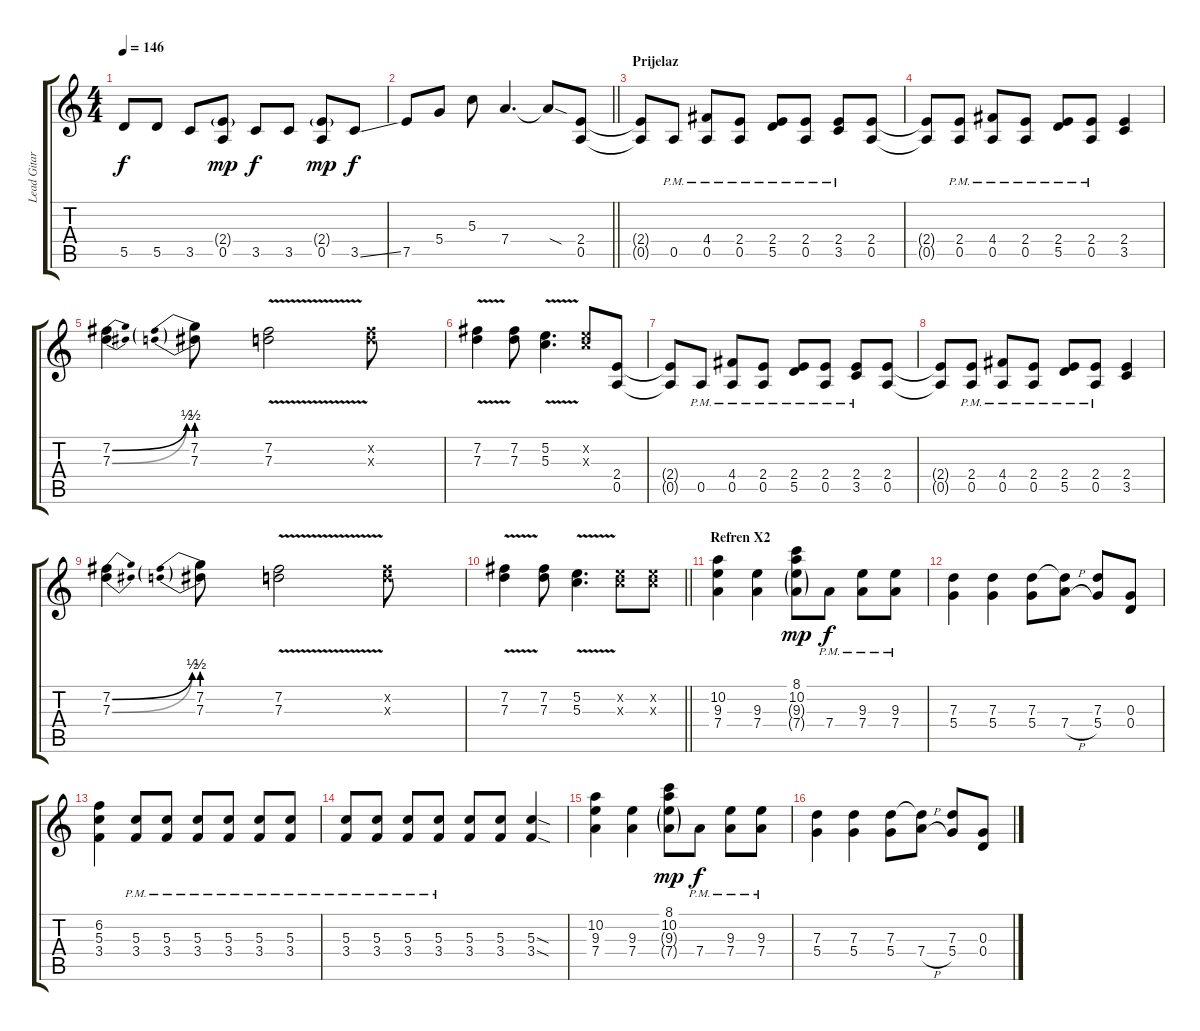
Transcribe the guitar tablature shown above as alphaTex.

\track ("Lead Gitara" "Lead Gitar") {instrument overdrivenguitar}
\staff {score tabs}
\tuning (E4 B3 G3 D3 A2 E2) {hide}
\ts (4 4)
\tempo 146
\clef g2
\ks c
5.5{t}.8{dy f} 5.5.8 3.5.8 (2.4{g} 0.5).8{dy mp} 3.5.8{dy f} 3.5.8 (2.4{g} 0.5).8{dy mp} 3.5{ss}.8{dy f} |
\barLineRight lightlight
7.5.8 5.4.8 5.3.8 7.4.4{d} 7.4{sod t}.8 (2.4 0.5).8 |
\section ("" "Prijelaz")
(2.4{t} 0.5{t}).8 0.5{pm}.8 (4.4 0.5{pm}).8 (2.4 0.5{pm}).8 (2.4{pm} 5.5).8 (2.4 0.5{pm}).8 (2.4{pm} 3.5).8 (2.4 0.5).8 |
(2.4{t} 0.5{t}).8 (2.4 0.5{pm}).8 (4.4 0.5{pm}).8 (2.4{pm} 0.5{pm}).8 (2.4{pm} 5.5).8 (2.4 0.5{pm}).8 (2.4 3.5).4 |
(7.2{be (bend 0 0 60 2)} 7.3{be (bend 0 0 60 2)}).4 (7.2{be (prebend 0 2 60 2)} 7.3{be (prebend 0 2 60 2)}).8 (7.2{v} 7.3{v}).2 (7.2{x} 7.3{x}).8 |
(7.2{v} 7.3{v}).4 (7.2 7.3).8 (5.2{v} 5.3{v}).4{d} (5.2{x} 5.3{x}).8 (2.4 0.5).8 |
(2.4{t} 0.5{t}).8 0.5{pm}.8 (4.4 0.5{pm}).8 (2.4 0.5{pm}).8 (2.4{pm} 5.5).8 (2.4 0.5{pm}).8 (2.4{pm} 3.5).8 (2.4 0.5).8 |
(2.4{t} 0.5{t}).8 (2.4 0.5{pm}).8 (4.4 0.5{pm}).8 (2.4{pm} 0.5{pm}).8 (2.4{pm} 5.5).8 (2.4 0.5{pm}).8 (2.4 3.5).4 |
(7.2{be (bend 0 0 60 2)} 7.3{be (bend 0 0 60 2)}).4 (7.2{be (prebend 0 2 60 2)} 7.3{be (prebend 0 2 60 2)}).8 (7.2{v} 7.3{v}).2 (7.2{x} 7.3{x}).8 |
\barLineRight lightlight
(7.2{v} 7.3{v}).4 (7.2 7.3).8 (5.2{v} 5.3{v}).4{d} (5.2{x} 5.3{x}).8 (5.2{x} 5.3{x}).8 |
\section ("" "Refren X2")
(10.2 9.3 7.4).4 (9.3 7.4).4 (8.1 10.2 9.3{g} 7.4{g}).8{dy mp} 7.4{pm}.8{dy f} (9.3{pm} 7.4{pm}).8 (9.3{pm} 7.4{pm}).8 |
(7.3 5.4).4 (7.3 5.4).4 (7.3 5.4).8 (7.3{t} 7.4{h}).8 (7.3 5.4).8 (0.3 0.4).8 |
(6.2 5.3 3.4).4 (5.3{pm} 3.4{pm}).8 (5.3{pm} 3.4{pm}).8 (5.3{pm} 3.4{pm}).8 (5.3{pm} 3.4{pm}).8 (5.3{pm} 3.4{pm}).8 (5.3{pm} 3.4{pm}).8 |
(5.3{pm} 3.4).8 (5.3{pm} 3.4).8 (5.3{pm} 3.4).8 (5.3{pm} 3.4).8 (5.3 3.4).8 (5.3 3.4).8 (5.3{sod} 3.4{sod}).4 |
(10.2 9.3 7.4).4 (9.3 7.4).4 (8.1 10.2 9.3{g} 7.4{g}).8{dy mp} 7.4{pm}.8{dy f} (9.3{pm} 7.4{pm}).8 (9.3{pm} 7.4{pm}).8 |
(7.3 5.4).4 (7.3 5.4).4 (7.3 5.4).8 (7.3{t} 7.4{h}).8 (7.3 5.4).8 (0.3 0.4).8
